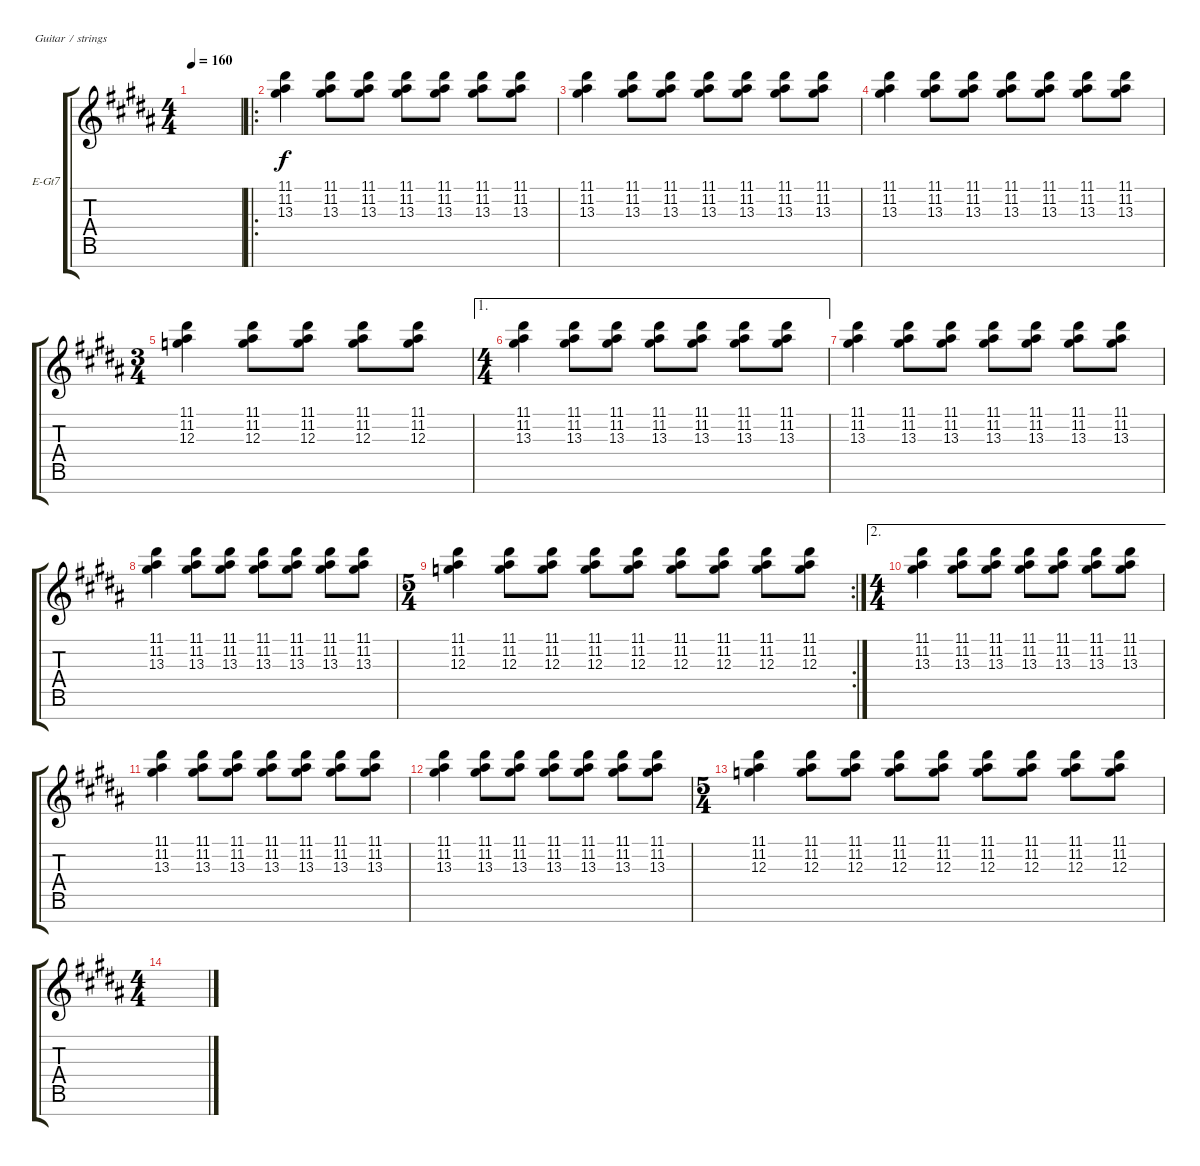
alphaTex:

\defaultSystemsLayout 4
\bracketExtendMode groupsimilarinstruments
\firstSystemTrackNameOrientation horizontal
\otherSystemsTrackNameOrientation horizontal
\track ("Chords" "E-Gt7") {instrument distortionguitar}
\staff {score tabs}
\tuning (E4 B3 G3 D3 A2 E2 B1)
\ts (4 4)
\tempo 160
\clef g2
\scale
0.333333
\ks b
|
\ro
\scale
0.373737 (11.2 13.3 11.1).4 (11.2 13.3 11.1).8 (11.2 13.3 11.1).8 (11.2 13.3 11.1).8 (11.2 13.3 11.1).8 (13.3 11.2 11.1).8 (13.3 11.2 11.1).8 |
\scale
0.313131 (11.2 13.3 11.1).4 (11.2 13.3 11.1).8 (11.2 13.3 11.1).8 (11.2 13.3 11.1).8 (11.2 13.3 11.1).8 (13.3 11.2 11.1).8 (13.3 11.2 11.1).8 |
\scale
0.313131 (11.2 13.3 11.1).4 (11.2 13.3 11.1).8 (11.2 13.3 11.1).8 (11.2 13.3 11.1).8 (11.2 13.3 11.1).8 (13.3 11.2 11.1).8 (13.3 11.2 11.1).8 |
\ts (3 4)
\scale
0.416216 (11.2 12.3 11.1).4 (11.2 12.3 11.1).8 (11.2 12.3 11.1).8 (11.2 12.3 11.1).8 (11.2 12.3 11.1).8 |
\ae 1
\ts (4 4)
\scale
0.416216 (11.2 13.3 11.1).4 (11.2 13.3 11.1).8 (11.2 13.3 11.1).8 (11.2 13.3 11.1).8 (11.2 13.3 11.1).8 (13.3 11.2 11.1).8 (13.3 11.2 11.1).8 |
\scale
0.167568 (11.2 13.3 11.1).4 (11.2 13.3 11.1).8 (11.2 13.3 11.1).8 (11.2 13.3 11.1).8 (11.2 13.3 11.1).8 (13.3 11.2 11.1).8 (13.3 11.2 11.1).8 |
\scale
0.164894 (11.2 13.3 11.1).4 (11.2 13.3 11.1).8 (11.2 13.3 11.1).8 (11.2 13.3 11.1).8 (11.2 13.3 11.1).8 (13.3 11.2 11.1).8 (13.3 11.2 11.1).8 |
\rc 2
\ts (5 4)
\scale
0.425532 (11.2 12.3 11.1).4 (11.2 12.3 11.1).8 (11.2 12.3 11.1).8 (11.2 12.3 11.1).8 (11.2 12.3 11.1).8 (12.3 11.2 11.1).8 (12.3 11.2 11.1).8 (12.3 11.2 11.1).8 (12.3 11.2 11.1).8 |
\ae 2
\ts (4 4)
\scale
0.409574 (11.2 13.3 11.1).4 (11.2 13.3 11.1).8 (11.2 13.3 11.1).8 (11.2 13.3 11.1).8 (11.2 13.3 11.1).8 (13.3 11.2 11.1).8 (13.3 11.2 11.1).8 |
\scale
0.223022 (11.2 13.3 11.1).4 (11.2 13.3 11.1).8 (11.2 13.3 11.1).8 (11.2 13.3 11.1).8 (11.2 13.3 11.1).8 (13.3 11.2 11.1).8 (13.3 11.2 11.1).8 |
\scale
0.223022 (11.2 13.3 11.1).4 (11.2 13.3 11.1).8 (11.2 13.3 11.1).8 (11.2 13.3 11.1).8 (11.2 13.3 11.1).8 (13.3 11.2 11.1).8 (13.3 11.2 11.1).8 |
\ts (5 4)
\scale
0.553957 (11.2 12.3 11.1).4 (11.2 12.3 11.1).8 (11.2 12.3 11.1).8 (11.2 12.3 11.1).8 (11.2 12.3 11.1).8 (12.3 11.2 11.1).8 (12.3 11.2 11.1).8 (12.3 11.2 11.1).8 (12.3 11.2 11.1).8 |
\ts (4 4)
\scale
0.553957 |
\scale
0.223022 |
\scale
0.223022
